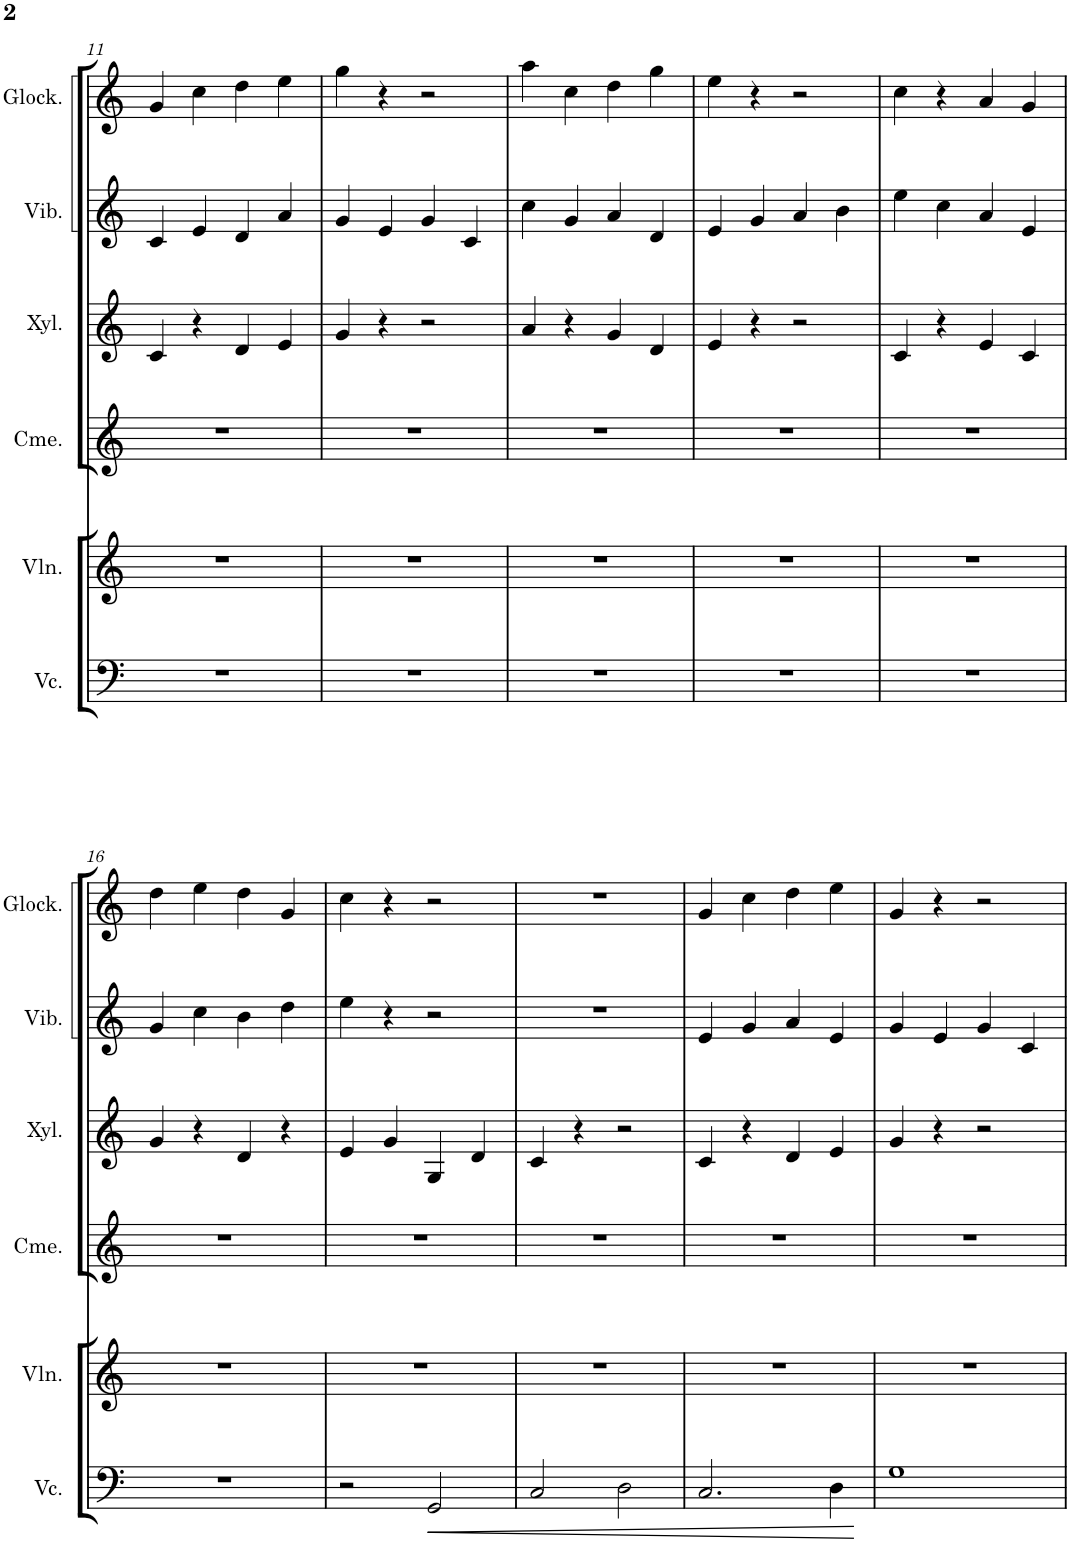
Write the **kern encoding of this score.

**kern	**dynam	**kern	**kern	**kern	**kern	**kern
*part6	*part6	*part5	*part4	*part3	*part2	*part1
*staff6	*staff6	*staff5	*staff4	*staff3	*staff2	*staff1
*I"大提琴	*	*I"小提琴	*I"管钟	*I"木琴	*I"颤音琴	*I"钟琴
!!LO:PB:g=z
*clefF4	*	*clefG2	*clefG2	*clefG2	*clefG2	*clefG2
*	*	*	*	*Trd-7c-12	*	*Trd-14c-24
*k[]	*	*k[]	*k[]	*k[]	*k[]	*k[]
*M4/4	*	*M4/4	*M4/4	*M4/4	*M4/4	*M4/4
=11	=11	=11	=11	=11	=11	=11
1r	.	1r	1r	4c/	4c/	4g/
.	.	.	.	4r	4e/	4cc\
.	.	.	.	4d/	4d/	4dd\
.	.	.	.	4e/	4a/	4ee\
=12	=12	=12	=12	=12	=12	=12
1r	.	1r	1r	4g/	4g/	4gg\
.	.	.	.	4r	4e/	4r
.	.	.	.	2r	4g/	2r
.	.	.	.	.	4c/	.
=13	=13	=13	=13	=13	=13	=13
1r	.	1r	1r	4a/	4cc\	4aa\
.	.	.	.	4r	4g/	4cc\
.	.	.	.	4g/	4a/	4dd\
.	.	.	.	4d/	4d/	4gg\
=14	=14	=14	=14	=14	=14	=14
1r	.	1r	1r	4e/	4e/	4ee\
.	.	.	.	4r	4g/	4r
.	.	.	.	2r	4a/	2r
.	.	.	.	.	4b\	.
=15	=15	=15	=15	=15	=15	=15
1r	.	1r	1r	4c/	4ee\	4cc\
.	.	.	.	4r	4cc\	4r
.	.	.	.	4e/	4a/	4a/
.	.	.	.	4c/	4e/	4g/
!!LO:LB:g=z
=16	=16	=16	=16	=16	=16	=16
1r	.	1r	1r	4g/	4g/	4dd\
.	.	.	.	4r	4cc\	4ee\
.	.	.	.	4d/	4b\	4dd\
.	.	.	.	4r	4dd\	4g/
=17	=17	=17	=17	=17	=17	=17
2r	.	1r	1r	4e/	4ee\	4cc\
.	.	.	.	4g/	4r	4r
!	!LO:HP:b	!	!	!	!	!
2GG/	<	.	.	4G/	2r	2r
.	.	.	.	4d/	.	.
=18	=18	=18	=18	=18	=18	=18
2C/	.	1r	1r	4c/	1r	1r
.	.	.	.	4r	.	.
2D\	.	.	.	2r	.	.
=19	=19	=19	=19	=19	=19	=19
2.C/	.	1r	1r	4c/	4e/	4g/
.	.	.	.	4r	4g/	4cc\
.	.	.	.	4d/	4a/	4dd\
4D\	.	.	.	4e/	4e/	4ee\
.	[	.	.	.	.	.
=20	=20	=20	=20	=20	=20	=20
1G	.	1r	1r	4g/	4g/	4g/
.	.	.	.	4r	4e/	4r
.	.	.	.	2r	4g/	2r
.	.	.	.	.	4c/	.
=	=	=	=	=	=	=
*-	*-	*-	*-	*-	*-	*-
